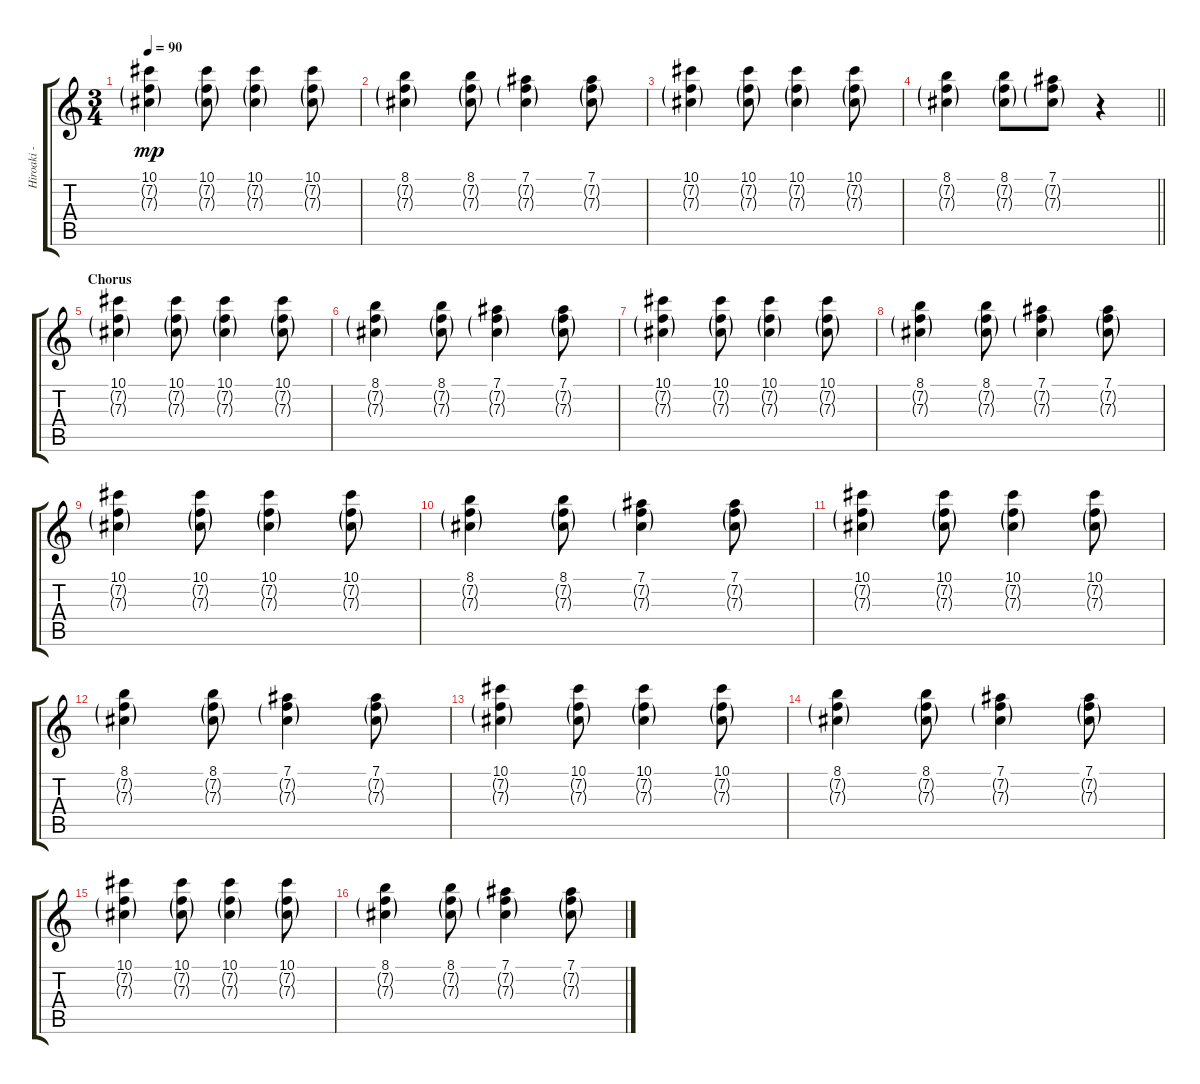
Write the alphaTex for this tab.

\track ("Hiroaki - Guitar" "Hiroaki - ") {instrument distortionguitar}
\staff {score tabs}
\tuning (Eb4 Bb3 Gb3 Db3 Ab2 Db2) {hide}
\ts (3 4)
\tempo 90
\clef g2
\ks c
(10.1 7.2{g} 7.3{g}).4{dy mp} (10.1 7.2{g} 7.3{g}).8 (10.1 7.2{g} 7.3{g}).4 (10.1 7.2{g} 7.3{g}).8 |
(8.1 7.2{g} 7.3{g}).4 (8.1 7.2{g} 7.3{g}).8 (7.1 7.2{g} 7.3{g}).4 (7.1 7.2{g} 7.3{g}).8 |
(10.1 7.2{g} 7.3{g}).4 (10.1 7.2{g} 7.3{g}).8 (10.1 7.2{g} 7.3{g}).4 (10.1 7.2{g} 7.3{g}).8 |
\barLineRight lightlight
(8.1 7.2{g} 7.3{g}).4 (8.1 7.2{g} 7.3{g}).8 (7.1 7.2{g} 7.3{g}).8 r.4 |
\section ("" "Chorus")
(10.1 7.2{g} 7.3{g}).4 (10.1 7.2{g} 7.3{g}).8 (10.1 7.2{g} 7.3{g}).4 (10.1 7.2{g} 7.3{g}).8 |
(8.1 7.2{g} 7.3{g}).4 (8.1 7.2{g} 7.3{g}).8 (7.1 7.2{g} 7.3{g}).4 (7.1 7.2{g} 7.3{g}).8 |
(10.1 7.2{g} 7.3{g}).4 (10.1 7.2{g} 7.3{g}).8 (10.1 7.2{g} 7.3{g}).4 (10.1 7.2{g} 7.3{g}).8 |
(8.1 7.2{g} 7.3{g}).4 (8.1 7.2{g} 7.3{g}).8 (7.1 7.2{g} 7.3{g}).4 (7.1 7.2{g} 7.3{g}).8 |
(10.1 7.2{g} 7.3{g}).4 (10.1 7.2{g} 7.3{g}).8 (10.1 7.2{g} 7.3{g}).4 (10.1 7.2{g} 7.3{g}).8 |
(8.1 7.2{g} 7.3{g}).4 (8.1 7.2{g} 7.3{g}).8 (7.1 7.2{g} 7.3{g}).4 (7.1 7.2{g} 7.3{g}).8 |
(10.1 7.2{g} 7.3{g}).4 (10.1 7.2{g} 7.3{g}).8 (10.1 7.2{g} 7.3{g}).4 (10.1 7.2{g} 7.3{g}).8 |
(8.1 7.2{g} 7.3{g}).4 (8.1 7.2{g} 7.3{g}).8 (7.1 7.2{g} 7.3{g}).4 (7.1 7.2{g} 7.3{g}).8 |
(10.1 7.2{g} 7.3{g}).4 (10.1 7.2{g} 7.3{g}).8 (10.1 7.2{g} 7.3{g}).4 (10.1 7.2{g} 7.3{g}).8 |
(8.1 7.2{g} 7.3{g}).4 (8.1 7.2{g} 7.3{g}).8 (7.1 7.2{g} 7.3{g}).4 (7.1 7.2{g} 7.3{g}).8 |
(10.1 7.2{g} 7.3{g}).4 (10.1 7.2{g} 7.3{g}).8 (10.1 7.2{g} 7.3{g}).4 (10.1 7.2{g} 7.3{g}).8 |
(8.1 7.2{g} 7.3{g}).4 (8.1 7.2{g} 7.3{g}).8 (7.1 7.2{g} 7.3{g}).4 (7.1 7.2{g} 7.3{g}).8
